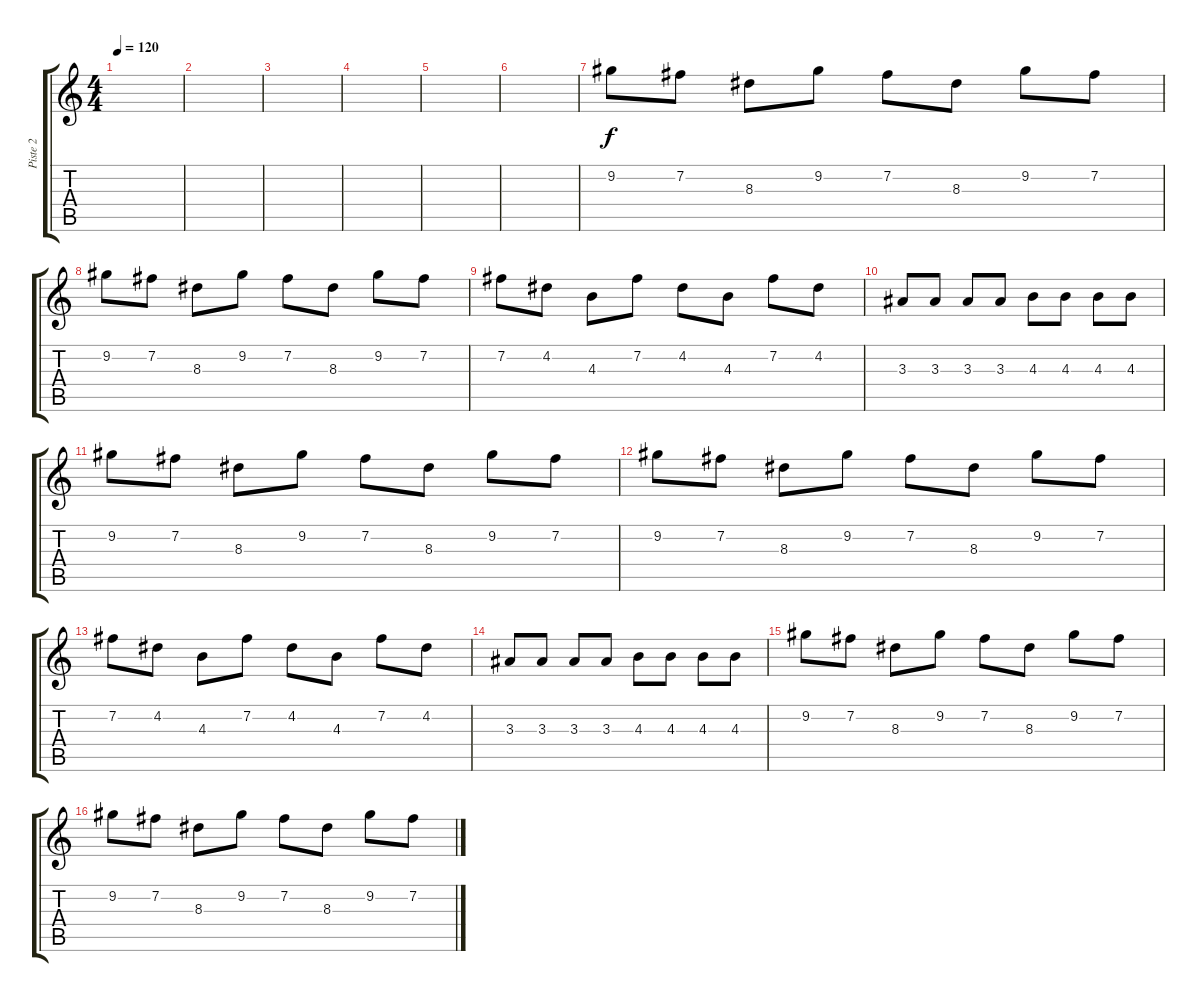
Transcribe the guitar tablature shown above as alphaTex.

\track ("Piste 2" "Piste 2") {instrument electricguitarclean}
\staff {score tabs}
\tuning (E4 B3 G3 D3 A2 E2) {hide}
\ts (4 4)
\tempo 120
\clef g2
\ks c
|
|
|
|
|
|
9.2.8 7.2.8 8.3.8 9.2.8 7.2.8 8.3.8 9.2.8 7.2.8 |
9.2.8 7.2.8 8.3.8 9.2.8 7.2.8 8.3.8 9.2.8 7.2.8 |
7.2.8 4.2.8 4.3.8 7.2.8 4.2.8 4.3.8 7.2.8 4.2.8 |
3.3.8 3.3.8 3.3.8 3.3.8 4.3.8 4.3.8 4.3.8 4.3.8 |
9.2.8 7.2.8 8.3.8 9.2.8 7.2.8 8.3.8 9.2.8 7.2.8 |
9.2.8 7.2.8 8.3.8 9.2.8 7.2.8 8.3.8 9.2.8 7.2.8 |
7.2.8 4.2.8 4.3.8 7.2.8 4.2.8 4.3.8 7.2.8 4.2.8 |
3.3.8 3.3.8 3.3.8 3.3.8 4.3.8 4.3.8 4.3.8 4.3.8 |
9.2.8 7.2.8 8.3.8 9.2.8 7.2.8 8.3.8 9.2.8 7.2.8 |
9.2.8 7.2.8 8.3.8 9.2.8 7.2.8 8.3.8 9.2.8 7.2.8
